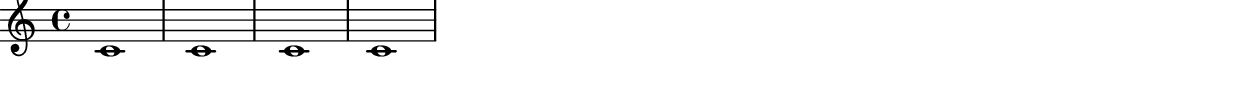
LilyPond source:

%% Generated by lilypond-book
%% Options: [exampleindent=10.16\mm,indent=0\mm,line-width=160\mm,paper-height=845.047\pt,paper-width=597.508\pt,papersize='(cons (* 597.508 pt) (* 845.047 pt))]
\include "lilypond-book-preamble.ly"


% ****************************************************************
% Start cut-&-pastable-section
% ****************************************************************

#(ly:set-option 'eps-box-padding 3.000000)



\paper {
  #(set-paper-size '(cons (* 597.508 pt) (* 845.047 pt)))
  indent = 0\mm
  line-width = 160\mm
  % offset the left padding, also add 1mm as lilypond creates cropped
  % images with a little space on the right
  line-width = #(- line-width (* mm  3.000000) (* mm 1))
}

\layout {
  
}




% ****************************************************************
% ly snippet:
% ****************************************************************
\sourcefilename "/lilypond-2.26.0/input/regression/fret-diagrams-landscape.ly"
\sourcefileline 0
\version "2.21.0"

\header {
  texidoc="
Fret diagrams can be presented in landscape mode.

"
}

\layout { ragged-right = ##t }

<<
  \chords {
    c1 |
    c1 |
    c1 |
    c1
  }

  \new Voice {
    \textLengthOn
    \override TextScript.fret-diagram-details.orientation = #'landscape

     %% C major for guitar, regular style
    c'1 ^\markup {
            \fret-diagram "6-x;5-3-3;4-2-2;3-o;2-1;1-o;"}

     %% C major for guitar with barre on fret 3, regular style
    \once \override TextScript.fret-diagram-details.label-dir = #LEFT
    \once \override TextScript.fret-diagram-details.barre-type = #'straight
    c' ^\markup {
            \fret-diagram 
               "f:1;s:1.2;6-x;c:5-1-3;5-3-1;4-5-2;3-5-3;2-5-4;1-3-1;"}

     %% C major for guitar with two barres, regular style

    c' ^\markup {
            \fret-diagram 
              "f:2;h:5;6-x;c:5-1-3;5-3-1;c:4-2-5;4-5-4;3-5-4;2-5-4;1-3-1;"}
   
     %% C major for guitar, with capo 
    c' ^\markup {
            \fret-diagram-verbose #'((mute 6)
                                     (capo 3)
                                     (place-fret 4 5 1)
                                     (place-fret 3 5 2)
                                     (place-fret 2 5 3))}

 }
>>





% ****************************************************************
% end ly snippet
% ****************************************************************
